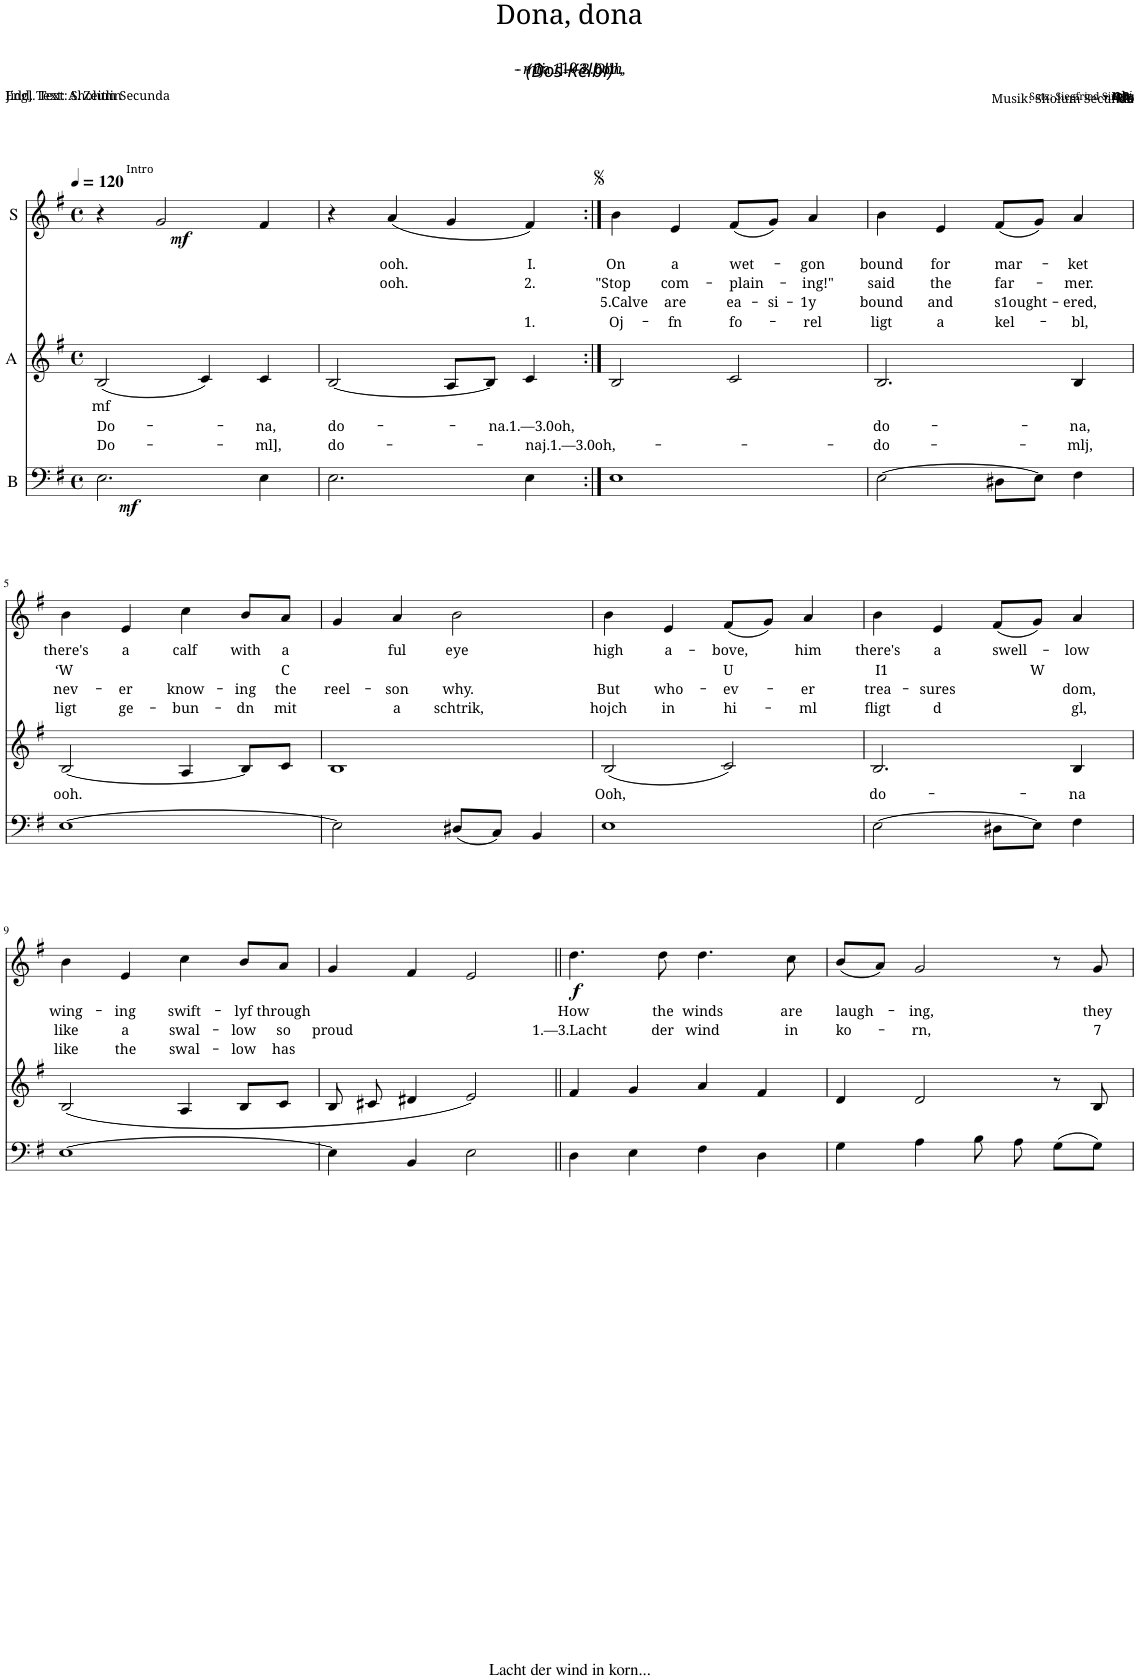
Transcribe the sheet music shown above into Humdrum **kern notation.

**kern	**dynam	**kern	**text	**text	**text	**kern	**text	**text	**text	**text	**text	**dynam
*part3	*part3	*part2	*part2	*part2	*part2	*part1	*part1	*part1	*part1	*part1	*part1	*part1
*staff3	*staff3	*staff2	*staff2	*staff2	*staff2	*staff1	*staff1	*staff1	*staff1	*staff1	*staff1	*staff1
*I"B	*	*I"A	*	*	*	*I"S	*	*	*	*	*	*
*clefF4	*	*clefG2	*	*	*	*clefG2	*	*	*	*	*	*
*k[f#]	*	*k[f#]	*	*	*	*k[f#]	*	*	*	*	*	*
*M4/4	*	*M4/4	*	*	*	*M4/4	*	*	*	*	*	*
*met(c)	*	*met(c)	*	*	*	*met(c)	*	*	*	*	*	*
*MM120	*	*MM120	*	*	*	*MM120	*	*	*	*	*	*
=1	=1	=1	=1	=1	=1	=1	=1	=1	=1	=1	=1	=1
!	!	!	!LO:LY:b	!LO:LY:b	!LO:LY:b	!	!	!	!	!	!	!
*^	*	*	*	*	*	*^	*	*	*	*	*	*
*	*	*	*	*	*	*	*	*^	*	*	*	*	*	*
2.E\	8ryy	.	(2B/	mf	Do-	Do-	4r	4.ryy	8ryy	.	.	.	.	.	.
!	!	!	!	!	!	!	!	!	!LO:TX:a:t=Intro	!	!	!	!	!	!
!	!	!LO:DY:b	!	!	!	!	!	!	!	!	!	!	!	!	!
.	2..ryy	mf	.	.	.	.	.	.	2..ryy	.	.	.	.	.	.
.	.	.	.	.	.	.	2g/	.	.	.	.	.	.	.	.
!	!	!	!	!	!	!	!	!	!	!	!	!	!	!	!LO:DY:b
.	.	.	.	.	.	.	.	2ryy	.	.	.	.	.	.	mf
.	.	.	4c/)	.	.	.	.	.	.	.	.	.	.	.	.
!	!	!	!	!	!LO:LY:b	!LO:LY:b	!	!	!	!	!	!	!	!	!
4E\	.	.	4c/	.	-na,	-ml],	4f#/	.	.	.	.	.	.	.	.
.	.	.	.	.	.	.	.	8ryy	.	.	.	.	.	.	.
=2	=2	=2	=2	=2	=2	=2	=2	=2	=2	=2	=2	=2	=2	=2	=2
!	!	!	!	!	!LO:LY:b	!LO:LY:b	!	!	!	!	!	!	!	!	!
*v	*v	*	*	*	*	*	*v	*v	*v	*	*	*	*	*	*
2.E\	.	[2B/	.	do-	do-	4r	.	.	.	.	.	.
!	!	!	!	!	!	!	!	!LO:LY:b	!LO:LY:b	!	!	!
.	.	.	.	.	.	(4a/	.	ooh.	ooh.	.	.	.
.	.	8A/L	.	.	.	4g/	.	.	.	.	.	.
.	.	8B/J]	.	.	.	.	.	.	.	.	.	.
!	!	!	!	!LO:LY:b	!LO:LY:b	!	!	!LO:LY:b	!LO:LY:b	!	!LO:LY:b	!
4E\	.	4c/	.	-na.1.—3.0oh,	-naj.1.—3.0oh,-	4f#/)	.	I.	2.	.	1.	.
=3:|!	=3:|!	=3:|!	=3:|!	=3:|!	=3:|!	=3:|!	=3:|!	=3:|!	=3:|!	=3:|!	=3:|!	=3:|!
!	!	!	!	!	!	!	!	!LO:LY:b	!LO:LY:b	!LO:LY:b	!LO:LY:b	!
1E	.	2B/	.	.	.	4b\	.	On	"Stop	5.Calve	Oj-	.
!	!	!	!	!	!	!	!	!LO:LY:b	!LO:LY:b	!LO:LY:b	!LO:LY:b	!
.	.	.	.	.	.	4e/	.	a	com-	are	-fn	.
!	!	!	!	!	!	!	!	!LO:LY:b	!LO:LY:b	!LO:LY:b	!LO:LY:b	!
.	.	2c/	.	.	.	(8f#/L	.	wet-	-plain-	ea-	fo-	.
!	!	!	!	!	!	!	!	!	!	!LO:LY:b	!	!
.	.	.	.	.	.	8g/J)	.	.	.	-si-	.	.
!	!	!	!	!	!	!	!	!LO:LY:b	!LO:LY:b	!LO:LY:b	!LO:LY:b	!
.	.	.	.	.	.	4a/	.	-gon	-ing!"	-1y	-rel	.
=4	=4	=4	=4	=4	=4	=4	=4	=4	=4	=4	=4	=4
!	!	!	!	!LO:LY:b	!LO:LY:b	!	!	!LO:LY:b	!LO:LY:b	!LO:LY:b	!LO:LY:b	!
[2E\	.	2.B/	.	do-	do-	4b\	.	bound	said	bound	ligt	.
!	!	!	!	!	!	!	!	!LO:LY:b	!LO:LY:b	!LO:LY:b	!LO:LY:b	!
.	.	.	.	.	.	4e/	.	for	the	and	a	.
!	!	!	!	!	!	!	!	!LO:LY:b	!LO:LY:b	!LO:LY:b	!LO:LY:b	!
8D#X\L	.	.	.	.	.	(8f#/L	.	mar-	far-	s1ought-	kel-	.
8E\J]	.	.	.	.	.	8g/J)	.	.	.	.	.	.
!	!	!	!	!LO:LY:b	!LO:LY:b	!	!	!LO:LY:b	!LO:LY:b	!LO:LY:b	!LO:LY:b	!
4F#\	.	4B/	.	-na,	-mlj,	4a/	.	-ket	-mer.	-ered,	-bl,	.
!!LO:LB:g=z
=5	=5	=5	=5	=5	=5	=5	=5	=5	=5	=5	=5	=5
!	!	!	!LO:LY:b	!	!	!	!LO:LY:b	!LO:LY:b	!LO:LY:b	!LO:LY:b	!	!
[1E	.	[2B/	ooh.	.	.	4b\	there's	‘W	nev-	ligt	.	.
!	!	!	!	!	!	!	!LO:LY:b	!	!LO:LY:b	!LO:LY:b	!	!
.	.	.	.	.	.	4e/	a	.	-er	ge-	.	.
!	!	!	!	!	!	!	!LO:LY:b	!	!LO:LY:b	!LO:LY:b	!	!
.	.	4A/	.	.	.	4cc\	calf	.	know-	-bun-	.	.
!	!	!	!	!	!	!	!LO:LY:b	!	!LO:LY:b	!LO:LY:b	!	!
.	.	8B/L]	.	.	.	8b/L	with	.	-ing	-dn	.	.
!	!	!	!	!	!	!	!LO:LY:b	!LO:LY:b	!LO:LY:b	!LO:LY:b	!	!
.	.	8c/J	.	.	.	8a/J	a	C	the	mit	.	.
=6	=6	=6	=6	=6	=6	=6	=6	=6	=6	=6	=6	=6
!	!	!	!	!	!	!	!	!	!LO:LY:b	!	!	!
2E\]	.	1B	.	.	.	4g/	.	.	reel-	.	.	.
!	!	!	!	!	!	!	!LO:LY:b	!	!LO:LY:b	!LO:LY:b	!	!
.	.	.	.	.	.	4a/	-ful	.	-son	a	.	.
!	!	!	!	!	!	!	!LO:LY:b	!	!LO:LY:b	!LO:LY:b	!	!
(8D#X/L	.	.	.	.	.	2b\	eye	.	why.	schtrik,	.	.
8C/J)	.	.	.	.	.	.	.	.	.	.	.	.
4BB/	.	.	.	.	.	.	.	.	.	.	.	.
=7	=7	=7	=7	=7	=7	=7	=7	=7	=7	=7	=7	=7
!	!	!	!LO:LY:b	!	!	!	!LO:LY:b	!	!LO:LY:b	!LO:LY:b	!	!
1E	.	(2B/	Ooh,	.	.	4b\	high	.	But	hojch	.	.
!	!	!	!	!	!	!	!LO:LY:b	!	!LO:LY:b	!LO:LY:b	!	!
.	.	.	.	.	.	4e/	a-	.	who-	in	.	.
!	!	!	!	!	!	!	!LO:LY:b	!LO:LY:b	!LO:LY:b	!LO:LY:b	!	!
.	.	2c/)	.	.	.	(8f#/L	-bove,	U	-ev-	hi-	.	.
.	.	.	.	.	.	8g/J)	.	.	.	.	.	.
!	!	!	!	!	!	!	!LO:LY:b	!	!LO:LY:b	!LO:LY:b	!	!
.	.	.	.	.	.	4a/	him	.	-er	-ml	.	.
=8	=8	=8	=8	=8	=8	=8	=8	=8	=8	=8	=8	=8
!	!	!	!LO:LY:b	!	!	!	!LO:LY:b	!LO:LY:b	!LO:LY:b	!LO:LY:b	!	!
[2E\	.	2.B/	do-	.	.	4b\	there's	I1	trea-	ﬂigt	.	.
!	!	!	!	!	!	!	!LO:LY:b	!	!LO:LY:b	!LO:LY:b	!	!
.	.	.	.	.	.	4e/	a	.	-sures	d	.	.
!	!	!	!	!	!	!	!LO:LY:b	!	!	!	!	!
8D#X\L	.	.	.	.	.	(8f#/L	swell-	.	.	.	.	.
!	!	!	!	!	!	!	!	!LO:LY:b	!	!	!	!
8E\J]	.	.	.	.	.	8g/J)	.	W	.	.	.	.
!	!	!	!LO:LY:b	!	!	!	!LO:LY:b	!	!LO:LY:b	!LO:LY:b	!	!
4F#\	.	4B/	na	.	.	4a/	-low	.	-dom,	-gl,	.	.
!!LO:LB:g=z
=9	=9	=9	=9	=9	=9	=9	=9	=9	=9	=9	=9	=9
!	!	!	!	!	!	!	!LO:LY:b	!LO:LY:b	!LO:LY:b	!	!	!
[1E	.	(2B/	.	.	.	4b\	wing-	like	like	.	.	.
!	!	!	!	!	!	!	!LO:LY:b	!LO:LY:b	!LO:LY:b	!	!	!
.	.	.	.	.	.	4e/	-ing	a	the	.	.	.
!	!	!	!	!	!	!	!LO:LY:b	!LO:LY:b	!LO:LY:b	!	!	!
.	.	4A/	.	.	.	4cc\	swift-	swal-	swal-	.	.	.
!	!	!	!	!	!	!	!LO:LY:b	!LO:LY:b	!LO:LY:b	!	!	!
.	.	8B/L	.	.	.	8b/L	-lyf	-low	-low	.	.	.
!	!	!	!	!	!	!	!LO:LY:b	!LO:LY:b	!LO:LY:b	!	!	!
.	.	8c/J	.	.	.	8a/J	through	so	has	.	.	.
=10	=10	=10	=10	=10	=10	=10	=10	=10	=10	=10	=10	=10
!	!	!	!	!	!	!	!	!LO:LY:b	!	!	!	!
4E\]	.	8B/	.	.	.	4g/	.	proud	.	.	.	.
.	.	8c#X/	.	.	.	.	.	.	.	.	.	.
4BB/	.	4d#X/	.	.	.	4f#/	.	.	.	.	.	.
2E\	.	2e/)	.	.	.	2e/	.	.	.	.	.	.
=11||	=11||	=11||	=11||	=11||	=11||	=11||	=11||	=11||	=11||	=11||	=11||	=11||
!	!	!	!	!	!	!	!LO:LY:b	!LO:LY:b	!	!	!	!LO:DY:b
4D\	.	4f#/	.	.	.	4.dd\	How	1.—3.Lacht	.	.	.	f
4E\	.	4g/	.	.	.	.	.	.	.	.	.	.
!	!	!	!	!	!	!	!LO:LY:b	!LO:LY:b	!	!	!	!
.	.	.	.	.	.	8dd\	the	der	.	.	.	.
!	!	!	!	!	!	!	!LO:LY:b	!LO:LY:b	!	!	!	!
4F#\	.	4a/	.	.	.	4.dd\	winds	wind	.	.	.	.
4D\	.	4f#/	.	.	.	.	.	.	.	.	.	.
!	!	!	!	!	!	!	!LO:LY:b	!LO:LY:b	!	!	!	!
.	.	.	.	.	.	8cc\	are	in	.	.	.	.
=12	=12	=12	=12	=12	=12	=12	=12	=12	=12	=12	=12	=12
!	!	!	!	!	!	!	!LO:LY:b	!LO:LY:b	!	!	!	!
4G\	.	4d/	.	.	.	(8b/L	laugh-	ko-	.	.	.	.
.	.	.	.	.	.	8a/J)	.	.	.	.	.	.
!	!	!	!	!	!	!	!LO:LY:b	!LO:LY:b	!	!	!	!
4A\	.	2d/	.	.	.	2g/	-ing,	-rn,	.	.	.	.
8B\	.	.	.	.	.	.	.	.	.	.	.	.
8A\	.	.	.	.	.	.	.	.	.	.	.	.
(8G\L	.	8r	.	.	.	8r	.	.	.	.	.	.
!	!	!	!	!	!	!	!LO:LY:b	!LO:LY:b	!	!	!	!
8G\J)	.	8B/	.	.	.	8g/	they	7	.	.	.	.
=	=	=	=	=	=	=	=	=	=	=	=	=
*-	*-	*-	*-	*-	*-	*-	*-	*-	*-	*-	*-	*-
